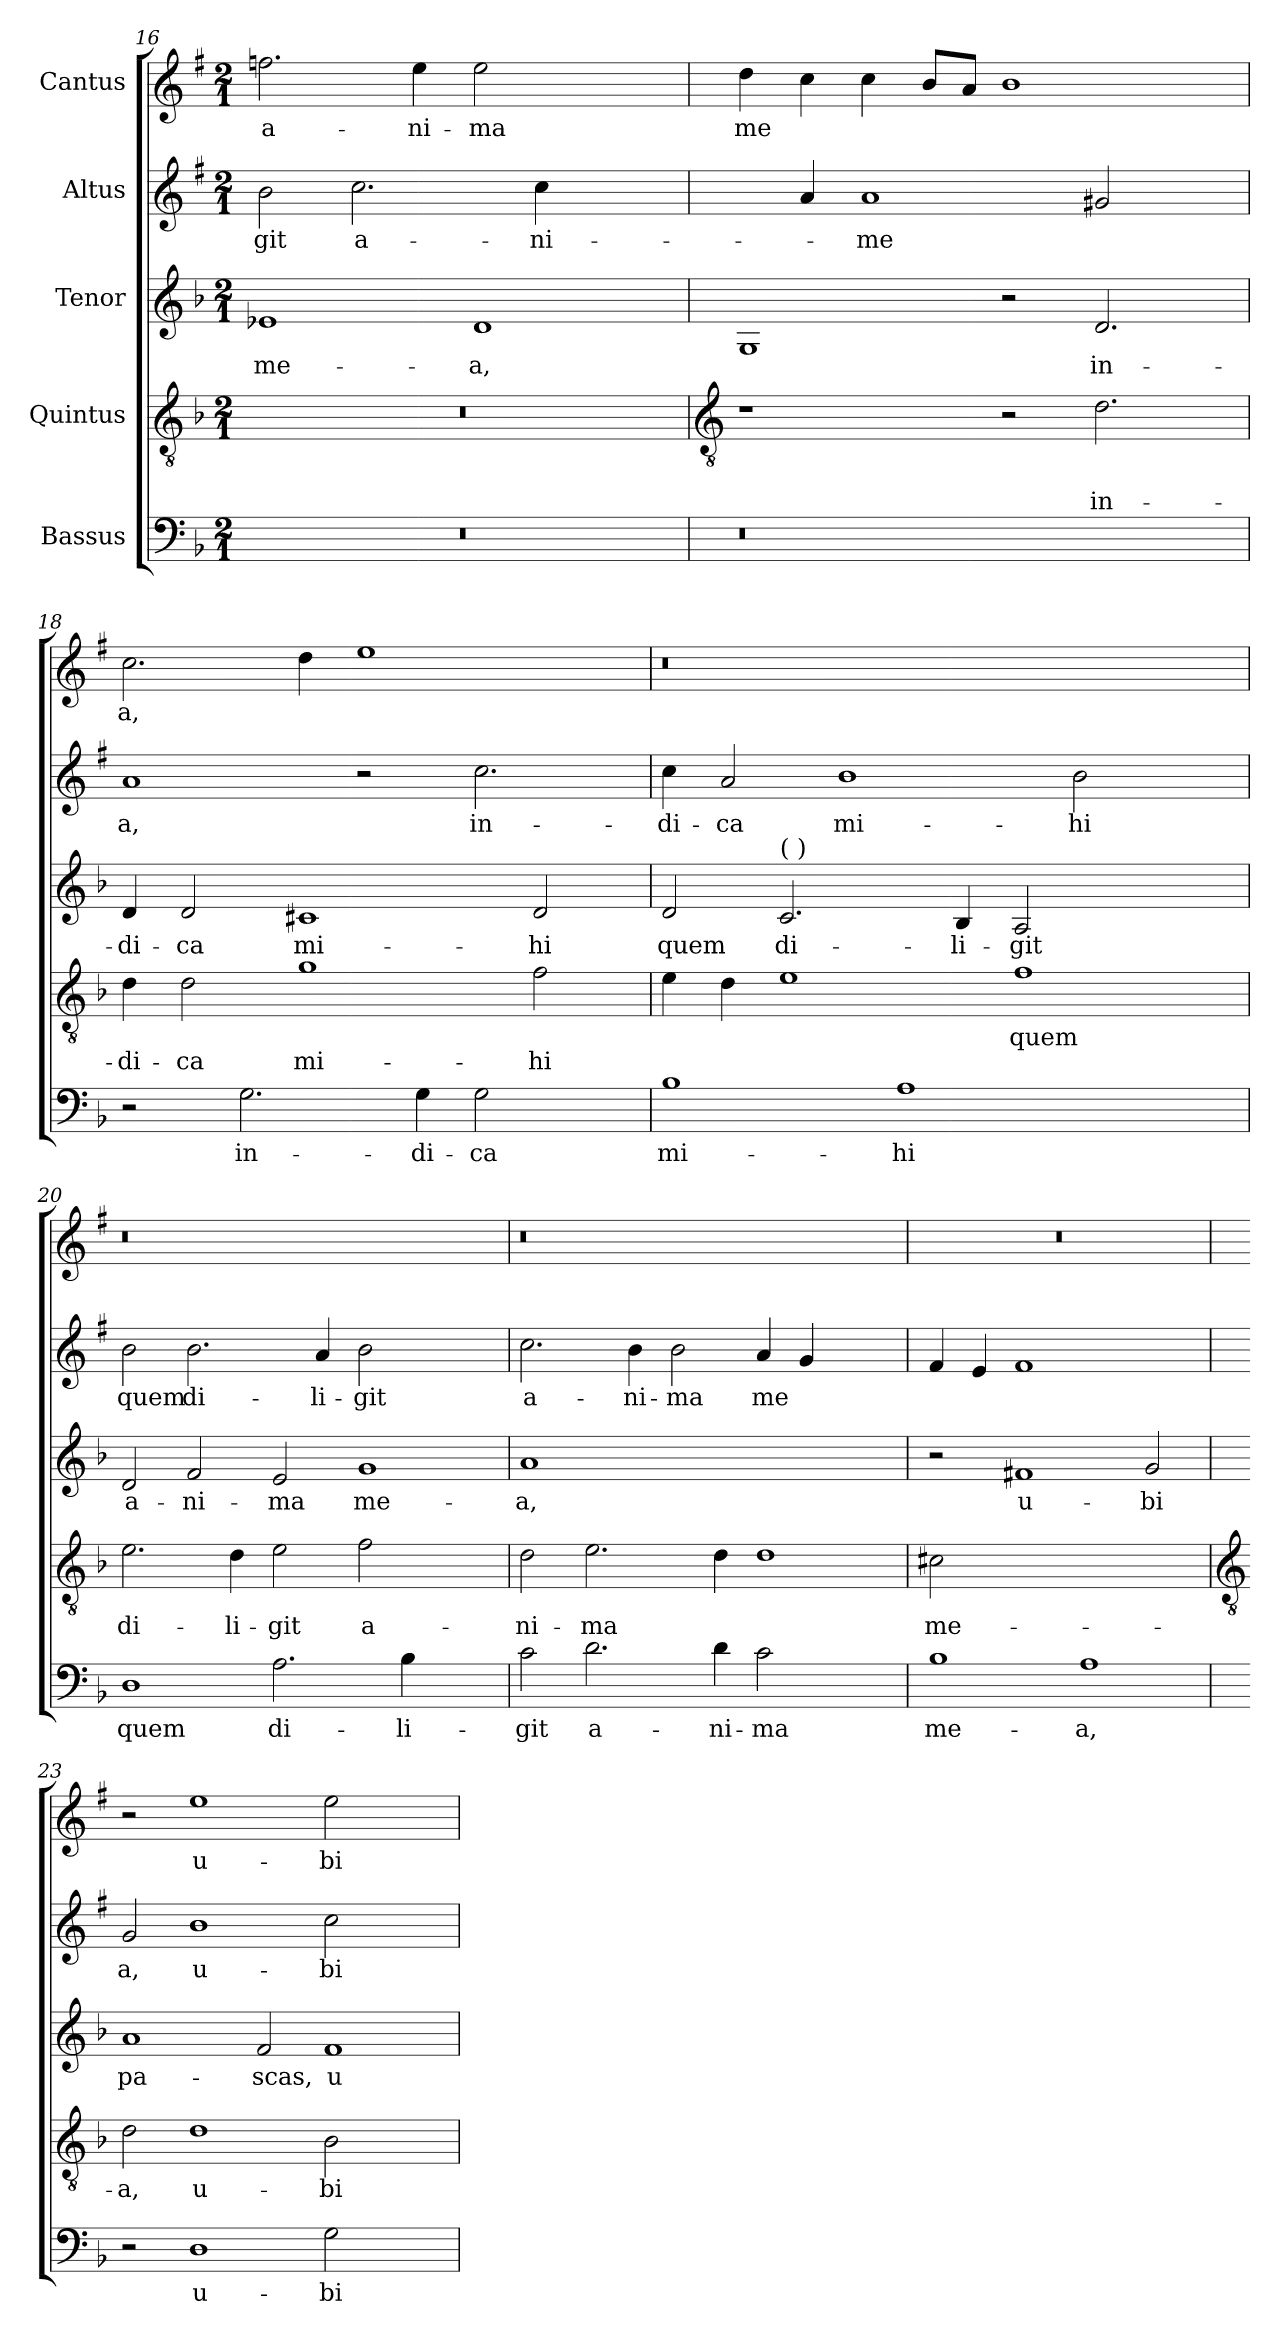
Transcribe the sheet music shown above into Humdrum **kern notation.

**kern	**text	**kern	**text	**text	**kern	**text	**kern	**text	**kern	**text
*part5	*part5	*part4	*part4	*part4	*part3	*part3	*part2	*part2	*part1	*part1
*staff5	*staff5	*staff4	*staff4	*staff4	*staff3	*staff3	*staff2	*staff2	*staff1	*staff1
*I"Bassus	*	*I"Quintus	*	*	*I"Tenor	*	*I"Altus	*	*I"Cantus	*
!!LO:LB:g=z
*clefF4	*	*clefGv2	*	*	*clefG2	*	*clefG2	*	*clefG2	*
*	*	*	*	*	*	*	*ITrd1c2	*	*ITrd1c2	*
*k[b-]	*	*k[b-]	*	*	*k[b-]	*	*k[b-]	*	*k[b-]	*
*F:	*	*F:	*	*	*F:	*	*F:	*	*F:	*
*M2/1	*	*M2/1	*	*	*M2/1	*	*M2/1	*	*M2/1	*
=16	=16	=16	=16	=16	=16	=16	=16	=16	=16	=16
!	!	!	!	!	!	!LO:LY:b	!	!LO:LY:b	!	!LO:LY:b
0r	.	0r	.	.	1e-X	me-	2a	-git	2.ee-X	a-
!	!	!	!	!	!	!	!	!LO:LY:b	!	!
.	.	.	.	.	.	.	2.b-	a-	.	.
!	!	!	!	!	!	!	!	!	!	!LO:LY:b
.	.	.	.	.	.	.	.	.	4dd	-ni-
!	!	!	!	!	!	!LO:LY:b	!	!	!	!LO:LY:b
.	.	.	.	.	1d	-a,	.	.	2dd	-ma
!	!	!	!	!	!	!	!	!LO:LY:b	!	!
.	.	.	.	.	.	.	4b-	-ni-	.	.
!	!	!	!	!	!	!	!	!LO:LY:b	!	!
.	.	.	.	.	.	.	[2ayy	-ma_	2ryy	.
!!LO:LB:g=z
=17	=17	=17	=17	=17	=17	=17	=17	=17	=17	=17
*	*	*clefGv2	*	*	*	*	*	*	*	*
!	!	!	!	!	!	!	!	!	!	!LO:LY:b
0r	.	1r	.	.	1G	.	4ayy]	.	4cc	me
.	.	.	.	.	.	.	4g	.	4b-	.
!	!	!	!	!	!	!	!	!LO:LY:b	!	!
.	.	.	.	.	.	.	1g	me	4b-	.
.	.	.	.	.	.	.	.	.	8aL	.
.	.	.	.	.	.	.	.	.	8gJ	.
.	.	2r	.	.	2r	.	.	.	1a	.
!	!	!	!	!LO:LY:b	!	!LO:LY:b	!	!	!	!
.	.	2.d	.	in-	2.d	in-	2f#	.	.	.
4ryy	.	.	.	.	.	.	4ryy	.	4ryy	.
=18	=18	=18	=18	=18	=18	=18	=18	=18	=18	=18
!	!	!	!	!LO:LY:b	!	!LO:LY:b	!	!LO:LY:b	!	!LO:LY:b
2r	.	4d	.	-di-	4d	-di-	1g	a,	2.b-	a,
!	!	!	!	!LO:LY:b	!	!LO:LY:b	!	!	!	!
.	.	2d	.	-ca	2d	-ca	.	.	.	.
!	!LO:LY:b	!	!	!	!	!	!	!	!	!
2.G	in-	.	.	.	.	.	.	.	.	.
!	!	!	!	!LO:LY:b	!	!LO:LY:b	!	!	!	!
.	.	1g	.	mi-	1c#X	mi-	.	.	4cc	.
.	.	.	.	.	.	.	2r	.	1dd	.
!	!LO:LY:b	!	!	!	!	!	!	!	!	!
4G	-di-	.	.	.	.	.	.	.	.	.
!	!LO:LY:b	!	!	!	!	!	!	!LO:LY:b	!	!
2G	-ca	.	.	.	.	.	2.b-	in-	.	.
!	!	!	!	!LO:LY:b	!	!LO:LY:b	!	!	!	!
.	.	2f	.	-hi	2d	-hi	.	.	.	.
4ryy	.	.	.	.	.	.	.	.	4ryy	.
=19	=19	=19	=19	=19	=19	=19	=19	=19	=19	=19
!	!LO:LY:b	!	!	!	!	!LO:LY:b	!	!LO:LY:b	!	!
1B-	mi-	4e	.	.	2d	quem	4b-	-di-	0r	.
!	!	!	!	!	!	!	!	!LO:LY:b	!	!
.	.	4d	.	.	.	.	2g	-ca	.	.
!	!	!	!	!	!LO:TX:a:t=(  )	!	!	!	!	!
!	!	!	!	!	!	!LO:LY:b	!	!	!	!
.	.	1e	.	.	2.c	di-	.	.	.	.
!	!	!	!	!	!	!	!	!LO:LY:b	!	!
.	.	.	.	.	.	.	1a	mi-	.	.
!	!LO:LY:b	!	!	!	!	!	!	!	!	!
1A	-hi	.	.	.	.	.	.	.	.	.
!	!	!	!	!	!	!LO:LY:b	!	!	!	!
.	.	.	.	.	4B-	-li-	.	.	.	.
!	!	!	!LO:LY:b	!	!	!LO:LY:b	!	!	!	!
.	.	1f	quem	.	2A	-git	.	.	.	.
!	!	!	!	!	!	!	!	!LO:LY:b	!	!
.	.	.	.	.	.	.	2a	-hi	.	.
2ryy	.	.	.	.	2ryy	.	.	.	2ryy	.
.	.	.	.	.	.	.	4ryy	.	.	.
=20	=20	=20	=20	=20	=20	=20	=20	=20	=20	=20
!	!LO:LY:b	!	!LO:LY:b	!	!	!LO:LY:b	!	!LO:LY:b	!	!
1D	quem	2.e	di-	.	2d	a-	2a	quem	0r	.
!	!	!	!	!	!	!LO:LY:b	!	!LO:LY:b	!	!
.	.	.	.	.	2f	-ni-	2.a	di-	.	.
!	!	!	!LO:LY:b	!	!	!	!	!	!	!
.	.	4d	-li-	.	.	.	.	.	.	.
!	!LO:LY:b	!	!LO:LY:b	!	!	!LO:LY:b	!	!	!	!
2.A	di-	2e	-git	.	2e	-ma	.	.	.	.
!	!	!	!	!	!	!	!	!LO:LY:b	!	!
.	.	.	.	.	.	.	4g	-li-	.	.
!	!	!	!LO:LY:b	!	!	!LO:LY:b	!	!LO:LY:b	!	!
.	.	2f	a-	.	1g	me-	2a	-git	.	.
!	!LO:LY:b	!	!	!	!	!	!	!	!	!
4B-	-li-	.	.	.	.	.	.	.	.	.
2ryy	.	2ryy	.	.	.	.	2ryy	.	2ryy	.
=21	=21	=21	=21	=21	=21	=21	=21	=21	=21	=21
!	!LO:LY:b	!	!LO:LY:b	!	!	!LO:LY:b	!	!LO:LY:b	!	!
2c	-git	2d	-ni-	.	1a	-a,	2.b-	a-	0r	.
!	!LO:LY:b	!	!LO:LY:b	!	!	!	!	!	!	!
2.d	a-	2.e	-ma	.	.	.	.	.	.	.
!	!	!	!	!	!	!	!	!LO:LY:b	!	!
.	.	.	.	.	.	.	4a	-ni-	.	.
!	!	!	!	!	!	!	!	!LO:LY:b	!	!
.	.	.	.	.	1.ryy	.	2a	-ma	.	.
!	!LO:LY:b	!	!	!	!	!	!	!	!	!
4d	-ni-	4d	.	.	.	.	.	.	.	.
!	!LO:LY:b	!	!	!	!	!	!	!LO:LY:b	!	!
2c	-ma	1d	.	.	.	.	4g	me	.	.
.	.	.	.	.	.	.	4f	.	.	.
2ryy	.	.	.	.	.	.	2ryy	.	2ryy	.
!!LO:LB:g=z
=22	=22	=22	=22	=22	=22	=22	=22	=22	=22	=22
!	!LO:LY:b	!	!LO:LY:b	!	!	!	!	!	!	!
1B-	me-	2c#	me-	.	2r	.	4e	.	0r	.
.	.	.	.	.	.	.	4d	.	.	.
!	!	!	!	!	!	!LO:LY:b	!	!	!	!
.	.	1.ryy	.	.	1f#X	u-	1e	.	.	.
!	!LO:LY:b	!	!	!	!	!	!	!	!	!
1A	-a,	.	.	.	.	.	.	.	.	.
!	!	!	!	!	!	!LO:LY:b	!	!	!	!
.	.	.	.	.	2g	-bi	2ryy	.	.	.
!!LO:LB:g=z
=23	=23	=23	=23	=23	=23	=23	=23	=23	=23	=23
*	*	*clefGv2	*	*	*	*	*	*	*	*
!	!	!	!LO:LY:b	!	!	!LO:LY:b	!	!LO:LY:b	!	!
*	*	*	*	*	*	*	*	*	*^	*
2r	.	2d	-a,	.	1a	pa-	2f	a,	2r	0ryy	.
!	!LO:LY:b	!	!LO:LY:b	!	!	!	!	!LO:LY:b	!	!	!LO:LY:b
1D	u-	1d	u-	.	.	.	1a	u-	1dd	.	u-
!	!	!	!	!	!	!LO:LY:b	!	!	!	!	!
.	.	.	.	.	2f	-scas,	.	.	.	.	.
!	!LO:LY:b	!	!LO:LY:b	!	!	!LO:LY:b	!	!LO:LY:b	!	!	!LO:LY:b
2G	-bi	2B-	-bi	.	1f	u-	2b-	-bi	2dd	.	-bi
2ryy	.	2ryy	.	.	.	.	2ryy	.	2ryy	2ryy	.
*	*	*	*	*	*	*	*	*	*v	*v	*
=	=	=	=	=	=	=	=	=	=	=
*-	*-	*-	*-	*-	*-	*-	*-	*-	*-	*-
